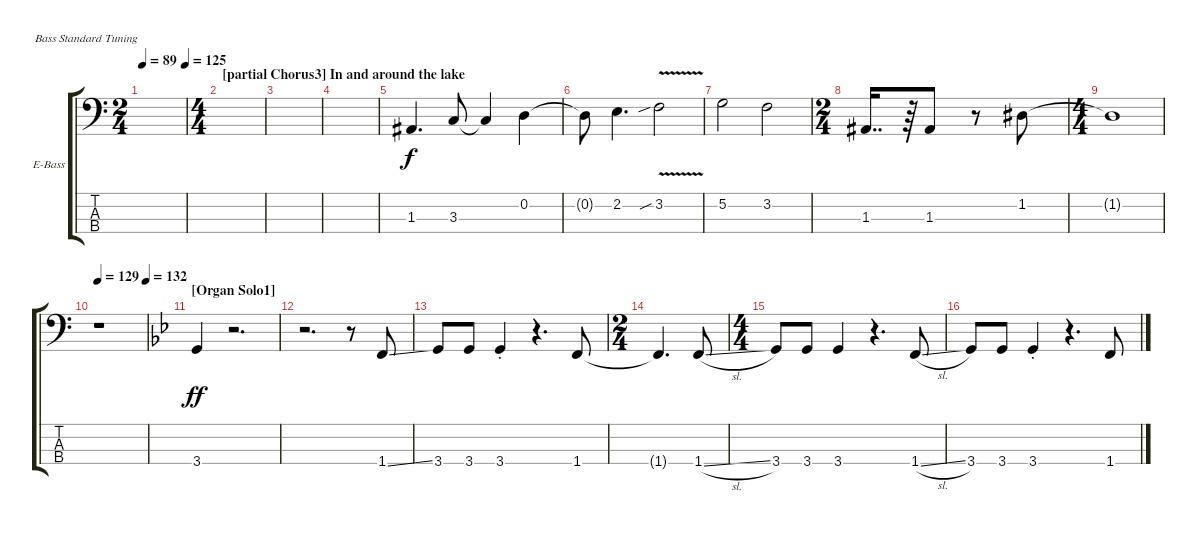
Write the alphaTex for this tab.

\bracketExtendMode groupsimilarinstruments
\firstSystemTrackNameOrientation horizontal
\otherSystemsTrackNameOrientation horizontal
\track ("Bass" "E-Bass") {instrument electricbasspick}
\staff {score tabs}
\tuning (G2 D2 A1 E1)
\ts (2 4)
\tempo 89
\tempo (125 1)
\clef f4
\ks aminor
|
\ts (4 4)
\section ("" "[partial Chorus3] In and around the lake")
|
|
|
1.3.4{d} 3.3.8 3.3{t}.4 0.2.4 |
0.2{t}.8 2.2.4{d} 3.2{v sib}.2 |
5.2.2 3.2.2 |
\ts (2 4)
1.3.16{dd} r.64 1.3.8 r.8 1.2.8 |
\ts (4 4)
1.2{t}.1 |
\tempo 129
\tempo (132 0.99375)
r.1 |
\section ("" "[Organ Solo1]")
\ks gminor
3.4.4{dy ff} r.2{d} |
r.2{d} r.8 1.4{ss}.8 |
3.4.8 3.4.8 3.4{st}.4 r.4{d} 1.4.8 |
\ts (2 4)
1.4{t}.4{d} 1.4{sl}.8 |
\ts (4 4)
3.4.8 3.4.8 3.4.4 r.4{d} 1.4{sl}.8 |
3.4.8 3.4.8 3.4{st}.4 r.4{d} 1.4{ss}.8
